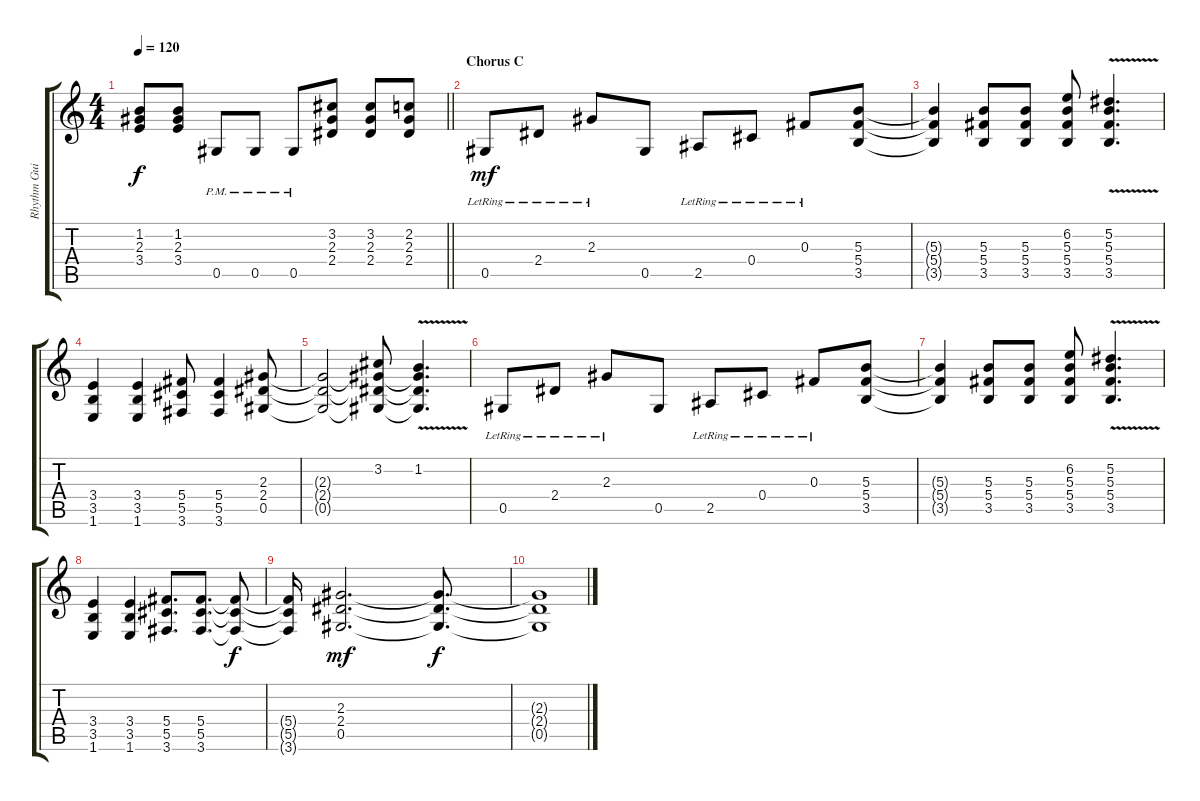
\track ("Rhythm Guitar I" "Rhythm Gui") {instrument overdrivenguitar}
\staff {score tabs}
\tuning (Eb4 Bb3 Gb3 Db3 Ab2 Eb2) {hide}
\ts (4 4)
\tempo 120
\clef g2
\barLineRight lightlight
\ks c
(1.2 2.3 3.4).8{dy f} (1.2 2.3 3.4).8 0.5{pm}.8 0.5{pm}.8 0.5{pm}.8 (3.2 2.3 2.4).8 (3.2 2.3 2.4).8 (2.2 2.3 2.4).8 |
\section ("" "Chorus C")
0.5{lr}.8{dy mf} 2.4{lr}.8 2.3{lr}.8 0.5.8 2.5{lr}.8 0.4{lr}.8 0.3{lr}.8 (5.3 5.4 3.5).8 |
(5.3{t} 5.4{t} 3.5{t}).4 (5.3 5.4 3.5).8 (5.3 5.4 3.5).8 (6.2 5.3 5.4 3.5).8 (5.2{v} 5.3 5.4 3.5).4{d} |
(3.4 3.5 1.6).4 (3.4 3.5 1.6).4 (5.4 5.5 3.6).8 (5.4 5.5 3.6).4 (2.3 2.4 0.5).8 |
(2.3{t} 2.4{t} 0.5{t}).2 (3.2 2.3{t} 2.4{t} 0.5{t}).8 (1.2{v} 2.3{t} 2.4{t} 0.5{t}).4{d} |
0.5{lr}.8 2.4{lr}.8 2.3{lr}.8 0.5.8 2.5{lr}.8 0.4{lr}.8 0.3{lr}.8 (5.3 5.4 3.5).8 |
(5.3{t} 5.4{t} 3.5{t}).4 (5.3 5.4 3.5).8 (5.3 5.4 3.5).8 (6.2 5.3 5.4 3.5).8 (5.2{v} 5.3 5.4 3.5).4{d} |
(3.4 3.5 1.6).4 (3.4 3.5 1.6).4 (5.4 5.5 3.6).8{d} (5.4 5.5 3.6).8{d} (5.4{t} 5.5{t} 3.6{t}).8{dy f} |
(5.4{t} 5.5{t} 3.6{t}).16 (2.3 2.4 0.5).2{d dy mf} (2.3{t} 2.4{t} 0.5{t}).8{d dy f} |
(2.3{t} 2.4{t} 0.5{t}).1
